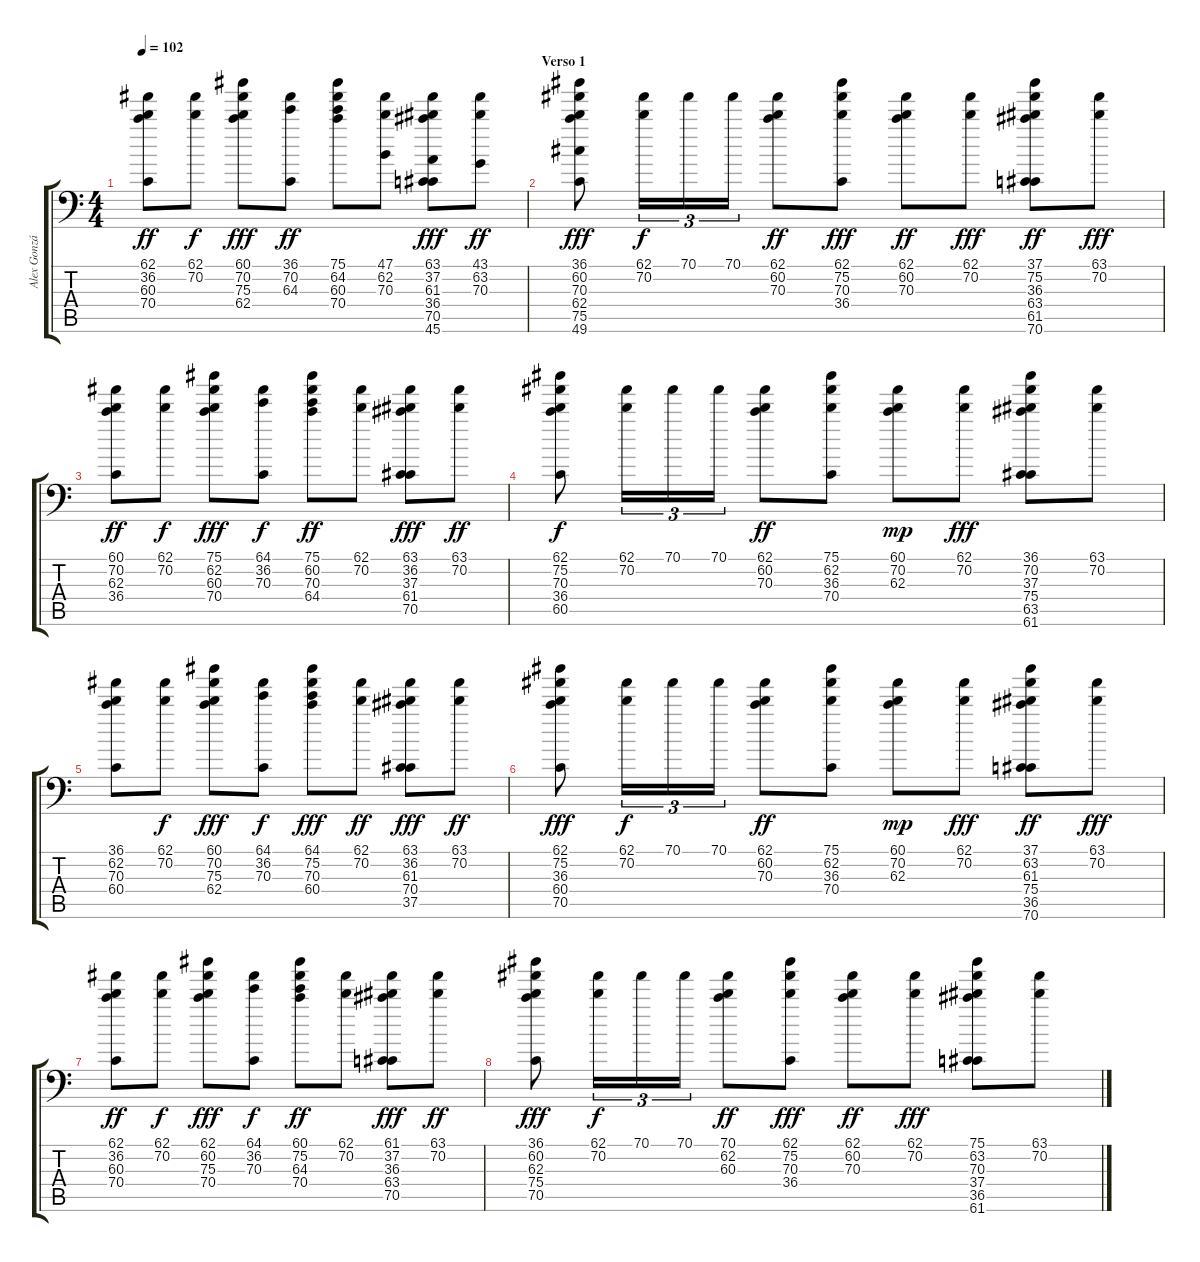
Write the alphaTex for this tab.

\track ("Alex González" "Alex Gonzá") {instrument acousticgrandpiano}
\staff {score tabs}
\tuning (C-1 C-1 C-1 C-1 C-1 C-1) {hide}
\ts (4 4)
\tempo 102
\clef f4
\ks c
(62.1 36.2 60.3 70.4).8{dy ff} (62.1 70.2).8{dy f} (60.1 70.2 75.3 62.4).8{dy fff} (36.1 70.2 64.3).8{dy ff} (75.1 64.2 60.3 70.4).8 (47.1 62.2 70.3).8 (63.1 37.2 61.3 36.4 70.5 45.6).8{dy fff} (43.1 63.2 70.3).8{dy ff} |
\section ("" "Verso 1")
(36.1 60.2 70.3 62.4 75.5 49.6).8{dy fff} (62.1 70.2).16{tu (3 2) dy f} 70.1.16{tu (3 2)} 70.1.16{tu (3 2)} (62.1 60.2 70.3).8{dy ff} (62.1 75.2 70.3 36.4).8{dy fff} (62.1 60.2 70.3).8{dy ff} (62.1 70.2).8{dy fff} (37.1 75.2 36.3 63.4 61.5 70.6).8{dy ff} (63.1 70.2).8{dy fff} |
(60.1 70.2 62.3 36.4).8{dy ff} (62.1 70.2).8{dy f} (75.1 62.2 60.3 70.4).8{dy fff} (64.1 36.2 70.3).8{dy f} (75.1 60.2 70.3 64.4).8{dy ff} (62.1 70.2).8 (63.1 36.2 37.3 61.4 70.5).8{dy fff} (63.1 70.2).8{dy ff} |
(62.1 75.2 70.3 36.4 60.5).8{dy f} (62.1 70.2).16{tu (3 2)} 70.1.16{tu (3 2)} 70.1.16{tu (3 2)} (62.1 60.2 70.3).8{dy ff} (75.1 62.2 36.3 70.4).8 (60.1 70.2 62.3).8{dy mp} (62.1 70.2).8{dy fff} (36.1 70.2 37.3 75.4 63.5 61.6).8 (63.1 70.2).8 |
(36.1 62.2 70.3 60.4).8 (62.1 70.2).8{dy f} (60.1 70.2 75.3 62.4).8{dy fff} (64.1 36.2 70.3).8{dy f} (64.1 75.2 70.3 60.4).8{dy fff} (62.1 70.2).8{dy ff} (63.1 36.2 61.3 70.4 37.5).8{dy fff} (63.1 70.2).8{dy ff} |
(62.1 75.2 36.3 60.4 70.5).8{dy fff} (62.1 70.2).16{tu (3 2) dy f} 70.1.16{tu (3 2)} 70.1.16{tu (3 2)} (62.1 60.2 70.3).8{dy ff} (75.1 62.2 36.3 70.4).8 (60.1 70.2 62.3).8{dy mp} (62.1 70.2).8{dy fff} (37.1 63.2 61.3 75.4 36.5 70.6).8{dy ff} (63.1 70.2).8{dy fff} |
(62.1 36.2 60.3 70.4).8{dy ff} (62.1 70.2).8{dy f} (62.1 60.2 75.3 70.4).8{dy fff} (64.1 36.2 70.3).8{dy f} (60.1 75.2 64.3 70.4).8{dy ff} (62.1 70.2).8 (61.1 37.2 36.3 63.4 70.5).8{dy fff} (63.1 70.2).8{dy ff} |
(36.1 60.2 62.3 75.4 70.5).8{dy fff} (62.1 70.2).16{tu (3 2) dy f} 70.1.16{tu (3 2)} 70.1.16{tu (3 2)} (70.1 62.2 60.3).8{dy ff} (62.1 75.2 70.3 36.4).8{dy fff} (62.1 60.2 70.3).8{dy ff} (62.1 70.2).8{dy fff} (75.1 63.2 70.3 37.4 36.5 61.6).8 (63.1 70.2).8
